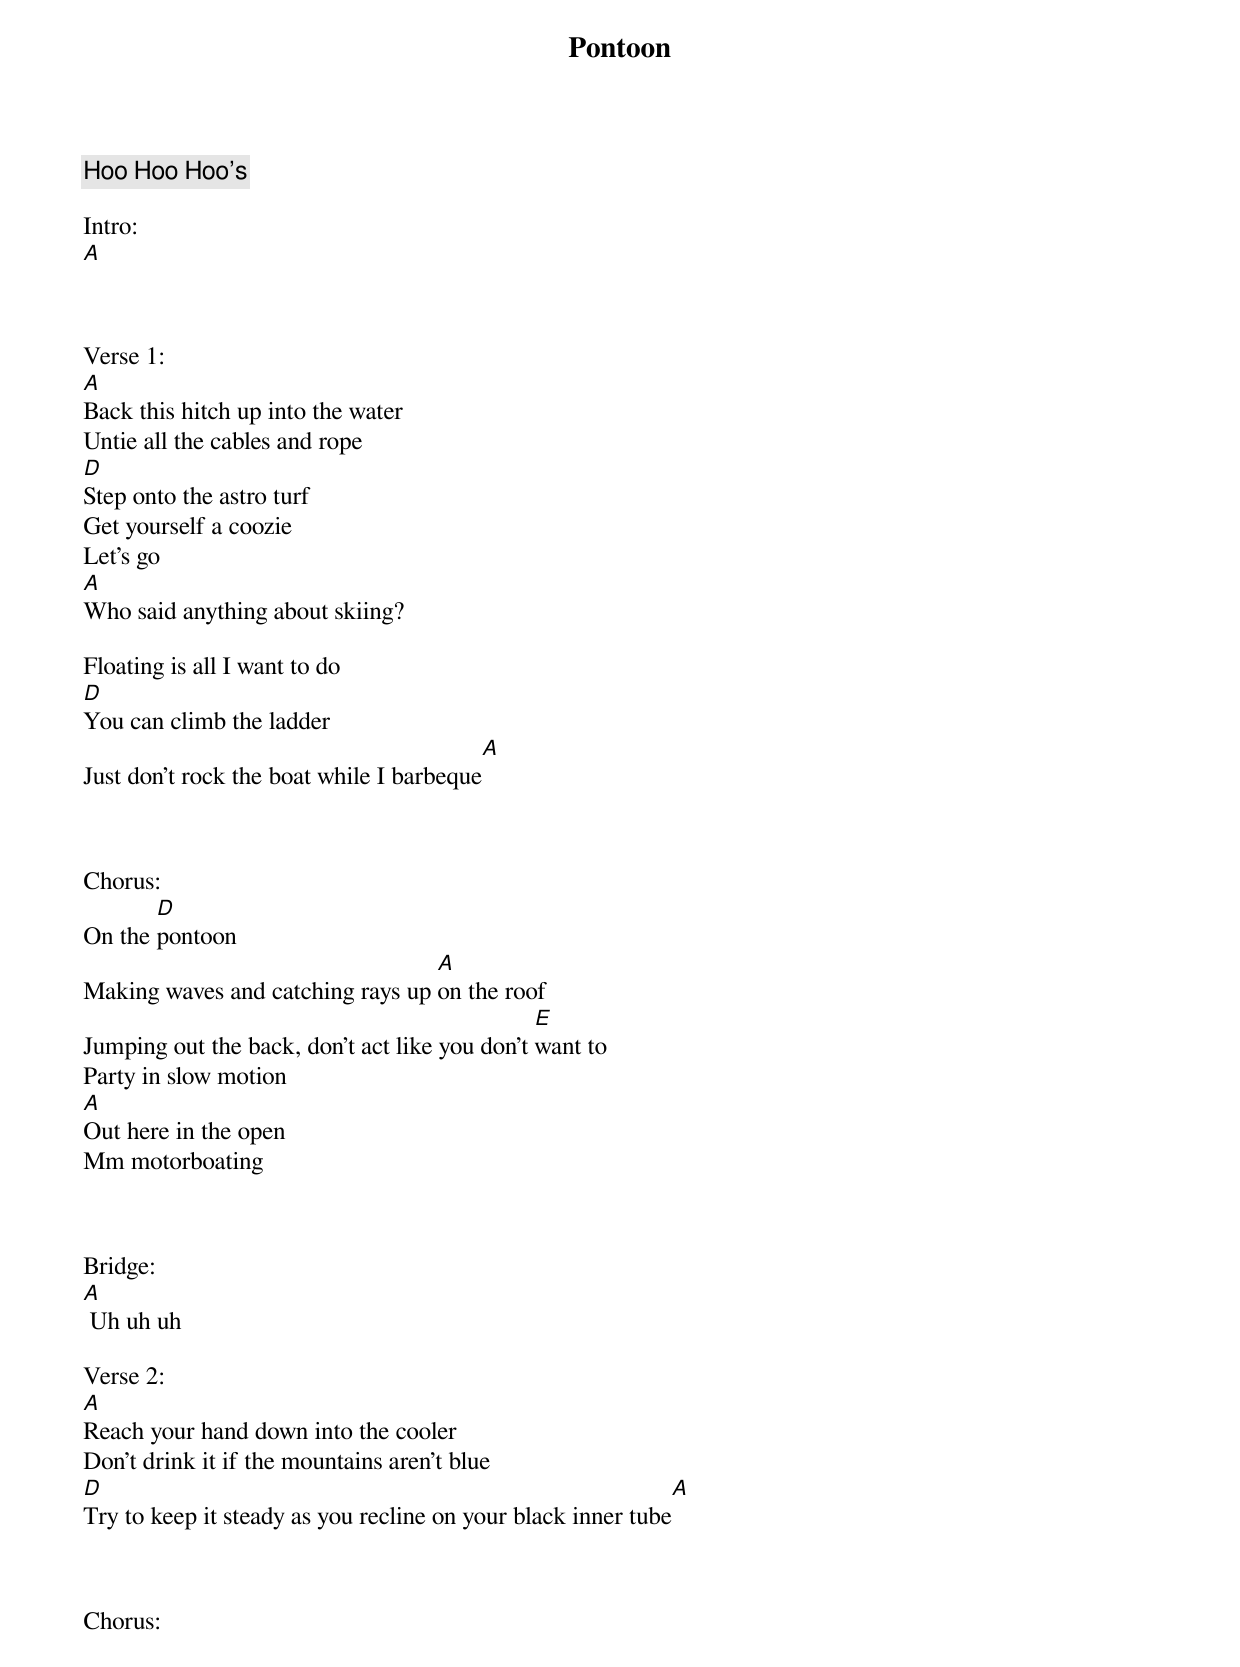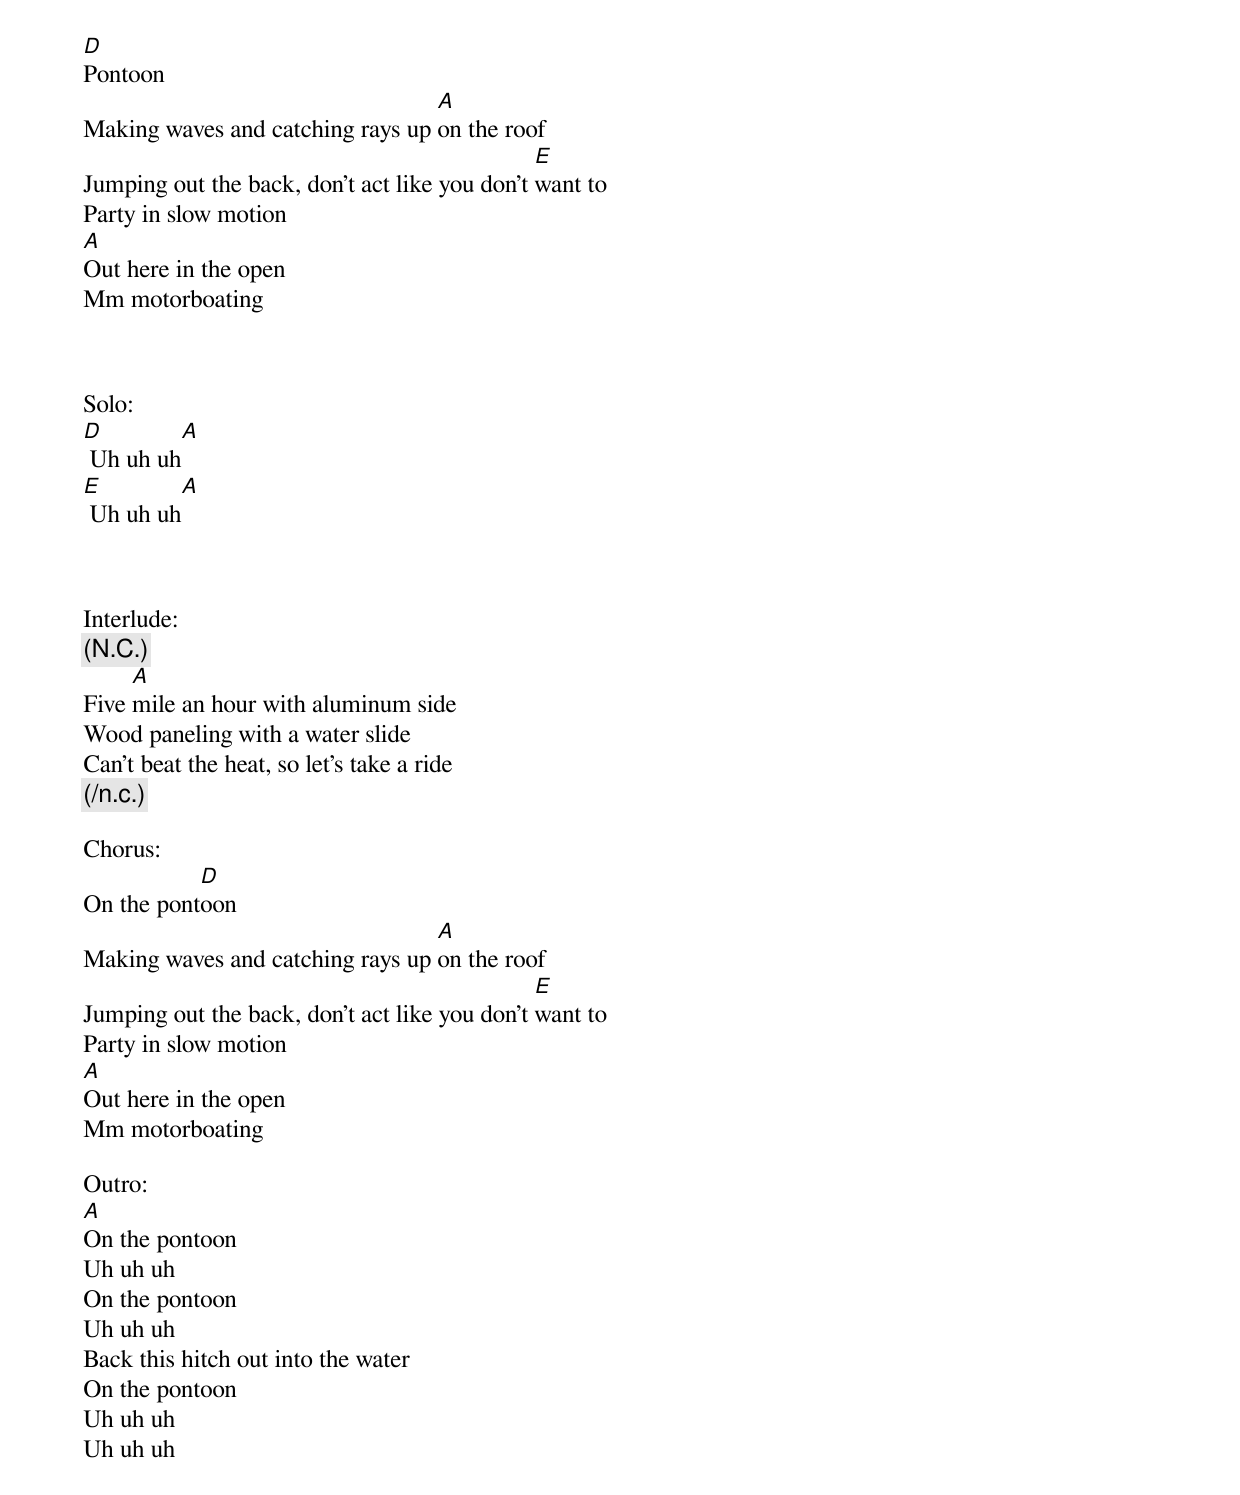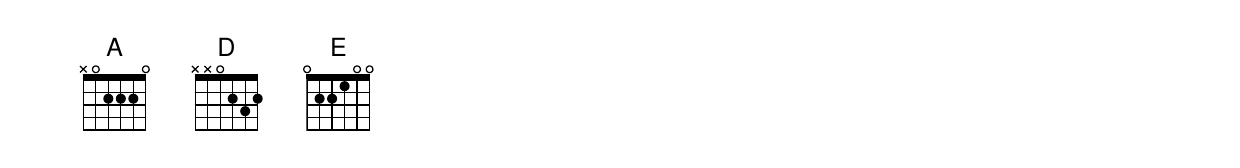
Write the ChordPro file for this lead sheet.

{title:Pontoon}
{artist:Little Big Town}
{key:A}
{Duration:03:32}
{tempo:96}

{c: Hoo Hoo Hoo's}

Intro:
[A]



Verse 1:
[A]Back this hitch up into the water
Untie all the cables and rope
[D]Step onto the astro turf
Get yourself a coozie
Let's go
[A]Who said anything about skiing?

Floating is all I want to do
[D]You can climb the ladder
Just don't rock the boat while I barbeque[A]



Chorus:
On the [D]pontoon
Making waves and catching rays up [A]on the roof
Jumping out the back, don't act like you don't [E]want to
Party in slow motion
[A]Out here in the open
Mm motorboating



Bridge:
[A] Uh uh uh

Verse 2:
[A]Reach your hand down into the cooler
Don't drink it if the mountains aren't blue
[D]Try to keep it steady as you recline on your black inner tube[A]



Chorus:
[D]Pontoon
Making waves and catching rays up [A]on the roof
Jumping out the back, don't act like you don't [E]want to
Party in slow motion
[A]Out here in the open
Mm motorboating



Solo:
[D] Uh uh uh[A]
[E] Uh uh uh[A]



Interlude:
{c:(N.C.)}
Five [A]mile an hour with aluminum side
Wood paneling with a water slide
Can't beat the heat, so let's take a ride
{c:(/n.c.)}

Chorus:
On the pont[D]oon
Making waves and catching rays up [A]on the roof
Jumping out the back, don't act like you don't [E]want to
Party in slow motion
[A]Out here in the open
Mm motorboating

Outro:
[A]On the pontoon
Uh uh uh
On the pontoon
Uh uh uh
Back this hitch out into the water
On the pontoon
Uh uh uh
Uh uh uh
